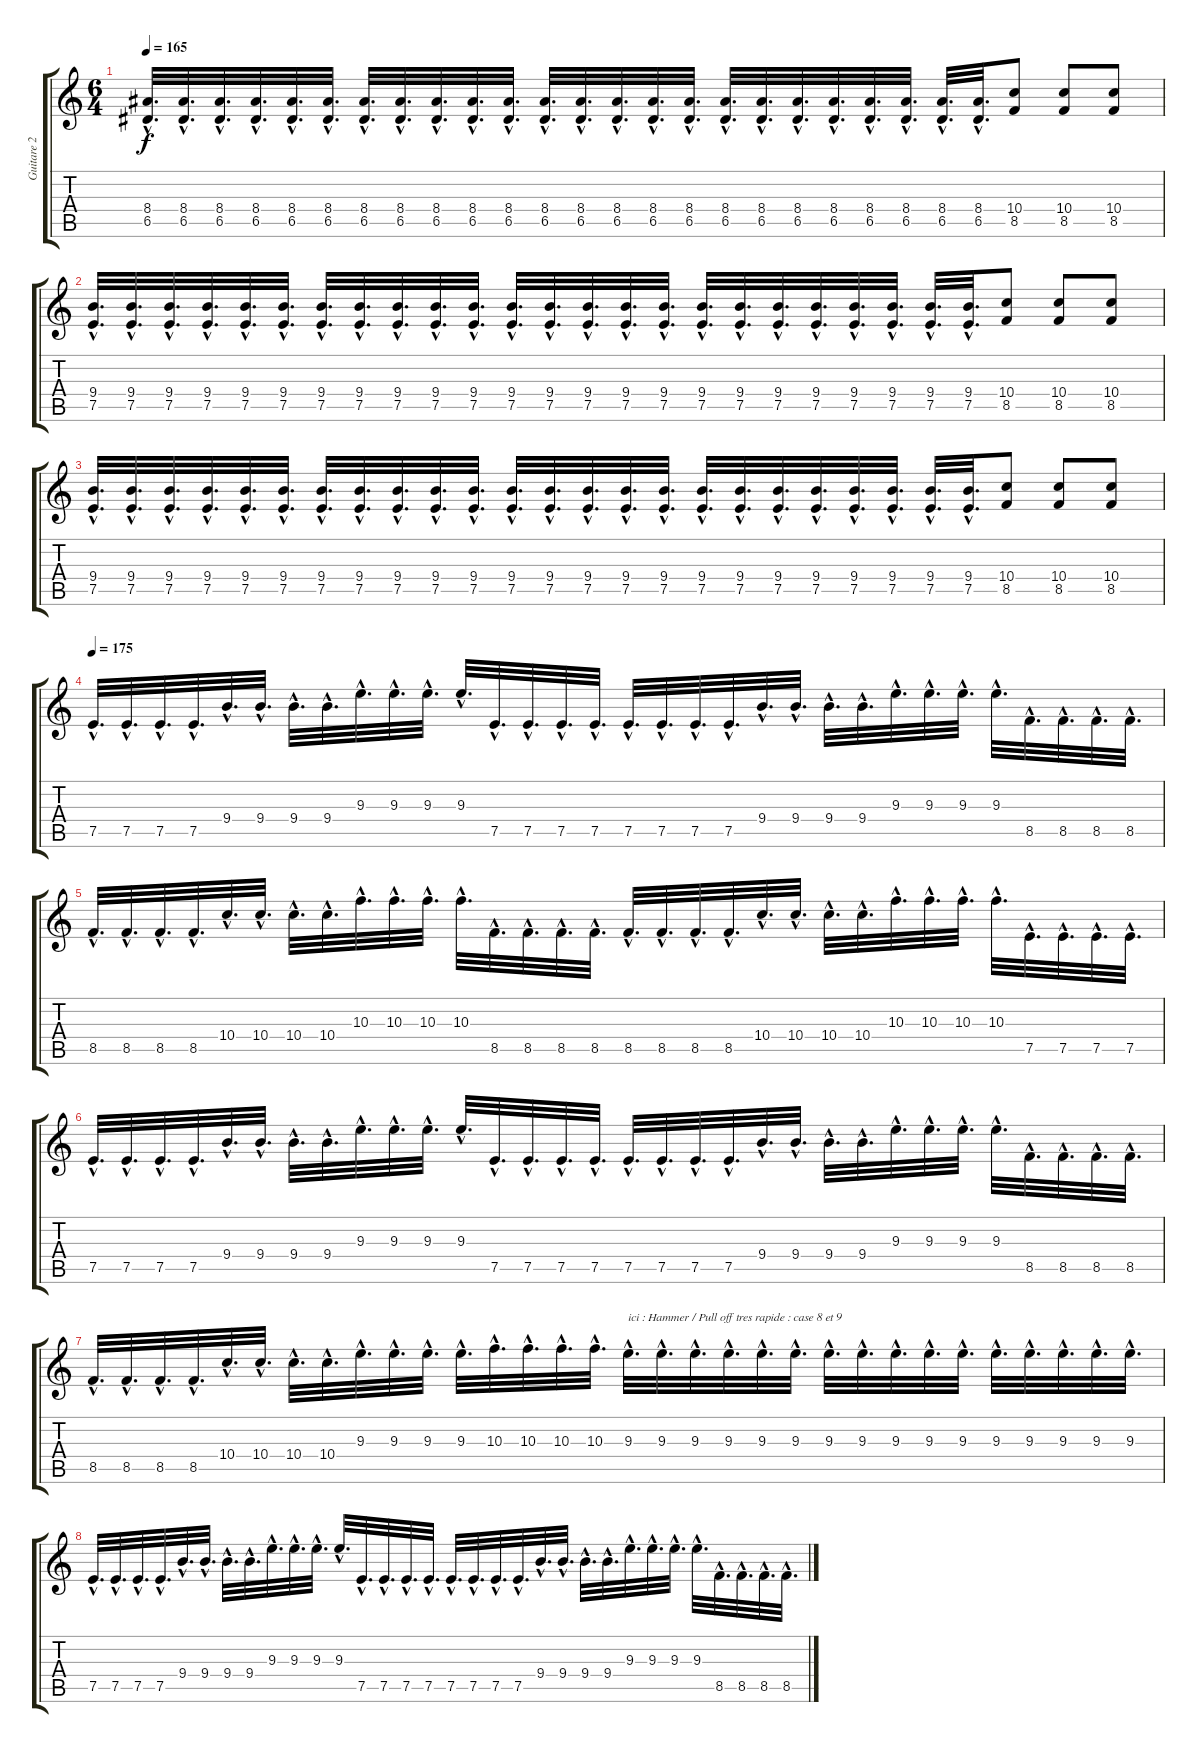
\track ("Guitare 2" "Guitare 2") {instrument distortionguitar}
\staff {score tabs}
\tuning (E4 B3 G3 D3 A2 E2) {hide}
\ts (6 4)
\tempo 165
\clef g2
\ks c
(8.4{hac} 6.5{hac}).32{d dy f} (8.4{hac} 6.5{hac}).32{d} (8.4{hac} 6.5{hac}).32{d} (8.4{hac} 6.5{hac}).32{d} (8.4{hac} 6.5{hac}).32{d} (8.4{hac} 6.5{hac}).32{d} (8.4{hac} 6.5{hac}).32{d} (8.4{hac} 6.5{hac}).32{d} (8.4{hac} 6.5{hac}).32{d} (8.4{hac} 6.5{hac}).32{d} (8.4{hac} 6.5{hac}).32{d} (8.4{hac} 6.5{hac}).32{d} (8.4{hac} 6.5{hac}).32{d} (8.4{hac} 6.5{hac}).32{d} (8.4{hac} 6.5{hac}).32{d} (8.4{hac} 6.5{hac}).32{d} (8.4{hac} 6.5{hac}).32{d} (8.4{hac} 6.5{hac}).32{d} (8.4{hac} 6.5{hac}).32{d} (8.4{hac} 6.5{hac}).32{d} (8.4{hac} 6.5{hac}).32{d} (8.4{hac} 6.5{hac}).32{d} (8.4{hac} 6.5{hac}).32{d} (8.4{hac} 6.5{hac}).32{d} (10.4 8.5).8 (10.4 8.5).8 (10.4 8.5).8 |
(9.4{hac} 7.5{hac}).32{d} (9.4{hac} 7.5{hac}).32{d} (9.4{hac} 7.5{hac}).32{d} (9.4{hac} 7.5{hac}).32{d} (9.4{hac} 7.5{hac}).32{d} (9.4{hac} 7.5{hac}).32{d} (9.4{hac} 7.5{hac}).32{d} (9.4{hac} 7.5{hac}).32{d} (9.4{hac} 7.5{hac}).32{d} (9.4{hac} 7.5{hac}).32{d} (9.4{hac} 7.5{hac}).32{d} (9.4{hac} 7.5{hac}).32{d} (9.4{hac} 7.5{hac}).32{d} (9.4{hac} 7.5{hac}).32{d} (9.4{hac} 7.5{hac}).32{d} (9.4{hac} 7.5{hac}).32{d} (9.4{hac} 7.5{hac}).32{d} (9.4{hac} 7.5{hac}).32{d} (9.4{hac} 7.5{hac}).32{d} (9.4{hac} 7.5{hac}).32{d} (9.4{hac} 7.5{hac}).32{d} (9.4{hac} 7.5{hac}).32{d} (9.4{hac} 7.5{hac}).32{d} (9.4{hac} 7.5{hac}).32{d} (10.4 8.5).8 (10.4 8.5).8 (10.4 8.5).8 |
(9.4{hac} 7.5{hac}).32{d} (9.4{hac} 7.5{hac}).32{d} (9.4{hac} 7.5{hac}).32{d} (9.4{hac} 7.5{hac}).32{d} (9.4{hac} 7.5{hac}).32{d} (9.4{hac} 7.5{hac}).32{d} (9.4{hac} 7.5{hac}).32{d} (9.4{hac} 7.5{hac}).32{d} (9.4{hac} 7.5{hac}).32{d} (9.4{hac} 7.5{hac}).32{d} (9.4{hac} 7.5{hac}).32{d} (9.4{hac} 7.5{hac}).32{d} (9.4{hac} 7.5{hac}).32{d} (9.4{hac} 7.5{hac}).32{d} (9.4{hac} 7.5{hac}).32{d} (9.4{hac} 7.5{hac}).32{d} (9.4{hac} 7.5{hac}).32{d} (9.4{hac} 7.5{hac}).32{d} (9.4{hac} 7.5{hac}).32{d} (9.4{hac} 7.5{hac}).32{d} (9.4{hac} 7.5{hac}).32{d} (9.4{hac} 7.5{hac}).32{d} (9.4{hac} 7.5{hac}).32{d} (9.4{hac} 7.5{hac}).32{d} (10.4 8.5).8 (10.4 8.5).8 (10.4 8.5).8 |
\tempo 175
7.5{hac}.32{d} 7.5{hac}.32{d} 7.5{hac}.32{d} 7.5{hac}.32{d} 9.4{hac}.32{d} 9.4{hac}.32{d} 9.4{hac}.32{d} 9.4{hac}.32{d} 9.3{hac}.32{d} 9.3{hac}.32{d} 9.3{hac}.32{d} 9.3{hac}.32{d} 7.5{hac}.32{d} 7.5{hac}.32{d} 7.5{hac}.32{d} 7.5{hac}.32{d} 7.5{hac}.32{d} 7.5{hac}.32{d} 7.5{hac}.32{d} 7.5{hac}.32{d} 9.4{hac}.32{d} 9.4{hac}.32{d} 9.4{hac}.32{d} 9.4{hac}.32{d} 9.3{hac}.32{d} 9.3{hac}.32{d} 9.3{hac}.32{d} 9.3{hac}.32{d} 8.5{hac}.32{d} 8.5{hac}.32{d} 8.5{hac}.32{d} 8.5{hac}.32{d} |
8.5{hac}.32{d} 8.5{hac}.32{d} 8.5{hac}.32{d} 8.5{hac}.32{d} 10.4{hac}.32{d} 10.4{hac}.32{d} 10.4{hac}.32{d} 10.4{hac}.32{d} 10.3{hac}.32{d} 10.3{hac}.32{d} 10.3{hac}.32{d} 10.3{hac}.32{d} 8.5{hac}.32{d} 8.5{hac}.32{d} 8.5{hac}.32{d} 8.5{hac}.32{d} 8.5{hac}.32{d} 8.5{hac}.32{d} 8.5{hac}.32{d} 8.5{hac}.32{d} 10.4{hac}.32{d} 10.4{hac}.32{d} 10.4{hac}.32{d} 10.4{hac}.32{d} 10.3{hac}.32{d} 10.3{hac}.32{d} 10.3{hac}.32{d} 10.3{hac}.32{d} 7.5{hac}.32{d} 7.5{hac}.32{d} 7.5{hac}.32{d} 7.5{hac}.32{d} |
7.5{hac}.32{d} 7.5{hac}.32{d} 7.5{hac}.32{d} 7.5{hac}.32{d} 9.4{hac}.32{d} 9.4{hac}.32{d} 9.4{hac}.32{d} 9.4{hac}.32{d} 9.3{hac}.32{d} 9.3{hac}.32{d} 9.3{hac}.32{d} 9.3{hac}.32{d} 7.5{hac}.32{d} 7.5{hac}.32{d} 7.5{hac}.32{d} 7.5{hac}.32{d} 7.5{hac}.32{d} 7.5{hac}.32{d} 7.5{hac}.32{d} 7.5{hac}.32{d} 9.4{hac}.32{d} 9.4{hac}.32{d} 9.4{hac}.32{d} 9.4{hac}.32{d} 9.3{hac}.32{d} 9.3{hac}.32{d} 9.3{hac}.32{d} 9.3{hac}.32{d} 8.5{hac}.32{d} 8.5{hac}.32{d} 8.5{hac}.32{d} 8.5{hac}.32{d} |
8.5{hac}.32{d} 8.5{hac}.32{d} 8.5{hac}.32{d} 8.5{hac}.32{d} 10.4{hac}.32{d} 10.4{hac}.32{d} 10.4{hac}.32{d} 10.4{hac}.32{d} 9.3{hac}.32{d} 9.3{hac}.32{d} 9.3{hac}.32{d} 9.3{hac}.32{d} 10.3{hac}.32{d} 10.3{hac}.32{d} 10.3{hac}.32{d} 10.3{hac}.32{d} 9.3{hac}.32{d txt "ici : Hammer / Pull off tres rapide : case 8 et 9"} 9.3{hac}.32{d} 9.3{hac}.32{d} 9.3{hac}.32{d} 9.3{hac}.32{d} 9.3{hac}.32{d} 9.3{hac}.32{d} 9.3{hac}.32{d} 9.3{hac}.32{d} 9.3{hac}.32{d} 9.3{hac}.32{d} 9.3{hac}.32{d} 9.3{hac}.32{d} 9.3{hac}.32{d} 9.3{hac}.32{d} 9.3{hac}.32{d} |
7.5{hac}.32{d} 7.5{hac}.32{d} 7.5{hac}.32{d} 7.5{hac}.32{d} 9.4{hac}.32{d} 9.4{hac}.32{d} 9.4{hac}.32{d} 9.4{hac}.32{d} 9.3{hac}.32{d} 9.3{hac}.32{d} 9.3{hac}.32{d} 9.3{hac}.32{d} 7.5{hac}.32{d} 7.5{hac}.32{d} 7.5{hac}.32{d} 7.5{hac}.32{d} 7.5{hac}.32{d} 7.5{hac}.32{d} 7.5{hac}.32{d} 7.5{hac}.32{d} 9.4{hac}.32{d} 9.4{hac}.32{d} 9.4{hac}.32{d} 9.4{hac}.32{d} 9.3{hac}.32{d} 9.3{hac}.32{d} 9.3{hac}.32{d} 9.3{hac}.32{d} 8.5{hac}.32{d} 8.5{hac}.32{d} 8.5{hac}.32{d} 8.5{hac}.32{d}
